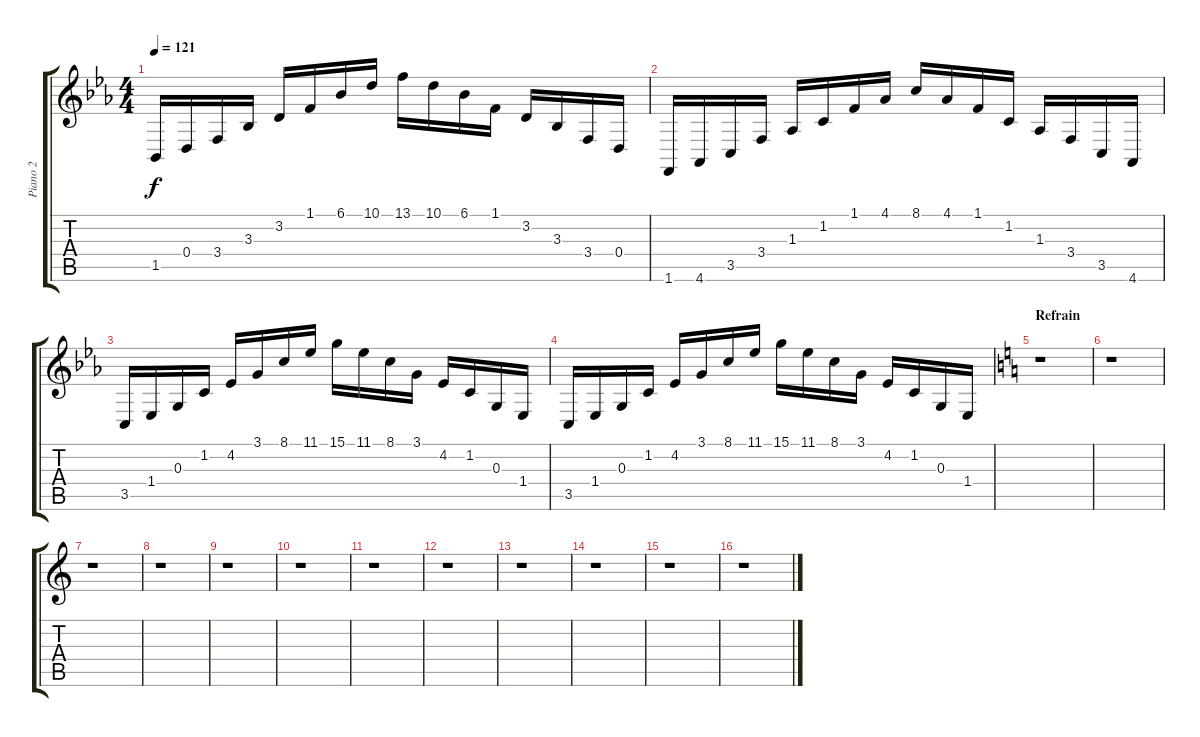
\track ("Piano 2" "Piano 2") {instrument lead8bassandlead}
\staff {score tabs}
\tuning (E4 B3 G3 D3 A2 E2) {hide}
\ts (4 4)
\tempo 121
\clef g2
\ks eb
1.5.16{dy f} 0.4.16 3.4.16 3.3.16 3.2.16 1.1.16 6.1.16 10.1.16 13.1.16 10.1.16 6.1.16 1.1.16 3.2.16 3.3.16 3.4.16 0.4.16 |
1.6.16 4.6.16 3.5.16 3.4.16 1.3.16 1.2.16 1.1.16 4.1.16 8.1.16 4.1.16 1.1.16 1.2.16 1.3.16 3.4.16 3.5.16 4.6.16 |
3.5.16 1.4.16 0.3.16 1.2.16 4.2.16 3.1.16 8.1.16 11.1.16 15.1.16 11.1.16 8.1.16 3.1.16 4.2.16 1.2.16 0.3.16 1.4.16 |
3.5.16 1.4.16 0.3.16 1.2.16 4.2.16 3.1.16 8.1.16 11.1.16 15.1.16 11.1.16 8.1.16 3.1.16 4.2.16 1.2.16 0.3.16 1.4.16 |
\section ("" "Refrain")
\ks c
r.1 |
r.1 |
r.1 |
r.1 |
r.1 |
r.1 |
r.1 |
r.1 |
r.1 |
r.1 |
r.1 |
r.1
